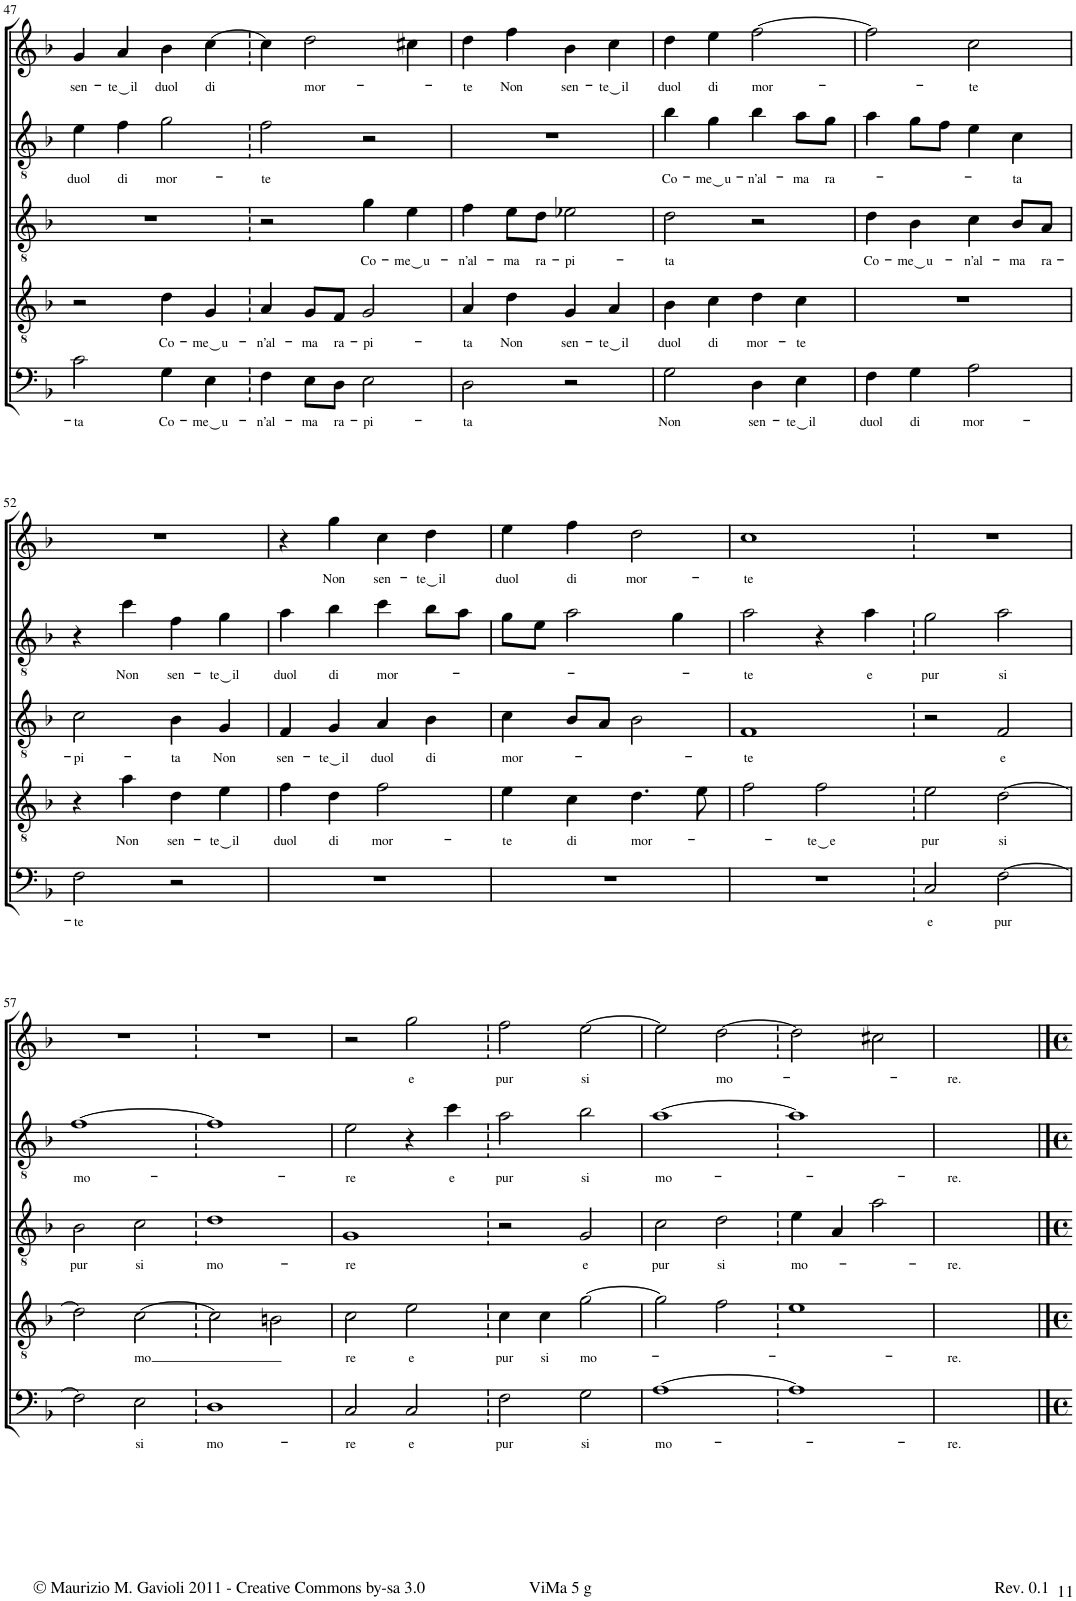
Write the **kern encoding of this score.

**kern	**text	**kern	**text	**kern	**text	**kern	**text	**kern	**text
*part5	*part5	*part4	*part4	*part3	*part3	*part2	*part2	*part1	*part1
*staff5	*staff5	*staff4	*staff4	*staff3	*staff3	*staff2	*staff2	*staff1	*staff1
*I"Voice	*	*I"Voice	*	*I"Voice	*	*I"Voice	*	*I"Voice	*
*I'Vc	*	*I'Vc	*	*	*	*	*	*	*
!!LO:PB:g=z
*clefF4	*	*clefGv2	*	*clefGv2	*	*clefGv2	*	*clefG2	*
*k[b-]	*	*k[b-]	*	*k[b-]	*	*k[b-]	*	*k[b-]	*
*M4/4	*	*M4/4	*	*M4/4	*	*M4/4	*	*M4/4	*
*met(c)	*	*met(c)	*	*met(c)	*	*met(c)	*	*met(c)	*
=47	=47	=47	=47	=47	=47	=47	=47	=47	=47
!	!LO:LY:b	!	!	!	!	!	!LO:LY:b	!	!LO:LY:b
2c\	-ta	2r	.	1r	.	4e\	duol	4g/	sen-
!	!	!	!	!	!	!	!LO:LY:b	!	!LO:LY:b
.	.	.	.	.	.	4f\	di	4a/	-te‿il
!	!LO:LY:b	!	!LO:LY:b	!	!	!	!LO:LY:b	!	!LO:LY:b
4G\	Co-	4d\	Co-	.	.	2g\	mor-	4b-\	duol
!	!LO:LY:b	!	!LO:LY:b	!	!	!	!	!	!LO:LY:b
4E\	-me‿u-	4G/	-me‿u-	.	.	.	.	[4cc\	di
=48	=48	=48	=48	=48	=48	=48	=48	=48	=48
!	!LO:LY:b	!	!LO:LY:b	!	!	!	!LO:LY:b	!	!
4F\	-n’al-	4A/	-n’al-	2r	.	2f\	-te	4cc\]	.
!	!LO:LY:b	!	!LO:LY:b	!	!	!	!	!	!LO:LY:b
8E\L	-ma	8G/L	-ma	.	.	.	.	2dd\	mor-
!	!LO:LY:b	!	!LO:LY:b	!	!	!	!	!	!
8D\J	ra-	8F/J	ra-	.	.	.	.	.	.
!	!LO:LY:b	!	!LO:LY:b	!	!LO:LY:b	!	!	!	!
2E\	-pi-	2G/	-pi-	4g\	Co-	2r	.	.	.
!	!	!	!	!	!LO:LY:b	!	!	!	!
.	.	.	.	4e\	-me‿u-	.	.	4cc#X\	.
=49	=49	=49	=49	=49	=49	=49	=49	=49	=49
!	!LO:LY:b	!	!LO:LY:b	!	!LO:LY:b	!	!	!	!LO:LY:b
2D\	-ta	4A/	-ta	4f\	-n’al-	1r	.	4dd\	-te
!	!	!	!LO:LY:b	!	!LO:LY:b	!	!	!	!LO:LY:b
.	.	4d\	Non	8e\L	-ma	.	.	4ff\	Non
!	!	!	!	!	!LO:LY:b	!	!	!	!
.	.	.	.	8d\J	ra-	.	.	.	.
!	!	!	!LO:LY:b	!	!LO:LY:b	!	!	!	!LO:LY:b
2r	.	4G/	sen-	2e-X\	-pi-	.	.	4b-\	sen-
!	!	!	!LO:LY:b	!	!	!	!	!	!LO:LY:b
.	.	4A/	-te‿il	.	.	.	.	4cc\	-te‿il
=50	=50	=50	=50	=50	=50	=50	=50	=50	=50
!	!LO:LY:b	!	!LO:LY:b	!	!LO:LY:b	!	!LO:LY:b	!	!LO:LY:b
2G\	Non	4B-\	duol	2d\	-ta	4b-\	Co-	4dd\	duol
!	!	!	!LO:LY:b	!	!	!	!LO:LY:b	!	!LO:LY:b
.	.	4c\	di	.	.	4g\	-me‿u-	4ee\	di
!	!LO:LY:b	!	!LO:LY:b	!	!	!	!LO:LY:b	!	!LO:LY:b
4D\	sen-	4d\	mor-	2r	.	4b-\	-n’al-	[2ff\	mor-
!	!LO:LY:b	!	!LO:LY:b	!	!	!	!LO:LY:b	!	!
4E\	-te‿il	4c\	-te	.	.	8a\L	-ma	.	.
!	!	!	!	!	!	!	!LO:LY:b	!	!
.	.	.	.	.	.	8g\J	ra-	.	.
=51	=51	=51	=51	=51	=51	=51	=51	=51	=51
!	!LO:LY:b	!	!	!	!LO:LY:b	!	!	!	!
4F\	duol	1r	.	4d\	Co-	4a\	.	2ff\]	.
!	!LO:LY:b	!	!	!	!LO:LY:b	!	!	!	!
4G\	di	.	.	4B-\	-me‿u-	8g\L	.	.	.
.	.	.	.	.	.	8f\J	.	.	.
!	!LO:LY:b	!	!	!	!LO:LY:b	!	!	!	!LO:LY:b
2A\	mor-	.	.	4c\	-n’al-	4e\	.	2cc\	-te
!	!	!	!	!	!LO:LY:b	!	!LO:LY:b	!	!
.	.	.	.	8B-/L	-ma	4c\	-ta	.	.
!	!	!	!	!	!LO:LY:b	!	!	!	!
.	.	.	.	8A/J	ra-	.	.	.	.
!!LO:LB:g=z
=52	=52	=52	=52	=52	=52	=52	=52	=52	=52
!	!LO:LY:b	!	!	!	!LO:LY:b	!	!	!	!
2F\	-te	4r	.	2c\	-pi-	4r	.	1r	.
!	!	!	!LO:LY:b	!	!	!	!LO:LY:b	!	!
.	.	4a\	Non	.	.	4cc\	Non	.	.
!	!	!	!LO:LY:b	!	!LO:LY:b	!	!LO:LY:b	!	!
2r	.	4d\	sen-	4B-\	-ta	4f\	sen-	.	.
!	!	!	!LO:LY:b	!	!LO:LY:b	!	!LO:LY:b	!	!
.	.	4e\	-te‿il	4G/	Non	4g\	-te‿il	.	.
=53	=53	=53	=53	=53	=53	=53	=53	=53	=53
!	!	!	!LO:LY:b	!	!LO:LY:b	!	!LO:LY:b	!	!
1r	.	4f\	duol	4F/	sen-	4a\	duol	4r	.
!	!	!	!LO:LY:b	!	!LO:LY:b	!	!LO:LY:b	!	!LO:LY:b
.	.	4d\	di	4G/	-te‿il	4b-\	di	4gg\	Non
!	!	!	!LO:LY:b	!	!LO:LY:b	!	!LO:LY:b	!	!LO:LY:b
.	.	2f\	mor-	4A/	duol	4cc\	mor-	4cc\	sen-
!	!	!	!	!	!LO:LY:b	!	!	!	!LO:LY:b
.	.	.	.	4B-\	di	8b-\L	.	4dd\	-te‿il
.	.	.	.	.	.	8a\J	.	.	.
=54	=54	=54	=54	=54	=54	=54	=54	=54	=54
!	!	!	!LO:LY:b	!	!LO:LY:b	!	!	!	!LO:LY:b
1r	.	4e\	-te	4c\	mor-	8g\L	.	4ee\	duol
.	.	.	.	.	.	8e\J	.	.	.
!	!	!	!LO:LY:b	!	!	!	!	!	!LO:LY:b
.	.	4c\	di	8B-/L	.	2a\	.	4ff\	di
.	.	.	.	8A/J	.	.	.	.	.
!	!	!	!LO:LY:b	!	!	!	!	!	!LO:LY:b
.	.	4.d\	mor-	2B-\	.	.	.	2dd\	mor-
.	.	.	.	.	.	4g\	.	.	.
.	.	8e\	.	.	.	.	.	.	.
=55	=55	=55	=55	=55	=55	=55	=55	=55	=55
!	!	!	!	!	!LO:LY:b	!	!LO:LY:b	!	!LO:LY:b
1r	.	2f\	.	1F	-te	2a\	-te	1cc	-te
!	!	!	!LO:LY:b	!	!	!	!	!	!
.	.	2f\	-te‿e	.	.	4r	.	.	.
!	!	!	!	!	!	!	!LO:LY:b	!	!
.	.	.	.	.	.	4a\	e	.	.
=56	=56	=56	=56	=56	=56	=56	=56	=56	=56
!	!LO:LY:b	!	!LO:LY:b	!	!	!	!LO:LY:b	!	!
2C/	e	2e\	pur	2r	.	2g\	pur	1r	.
!	!LO:LY:b	!	!LO:LY:b	!	!LO:LY:b	!	!LO:LY:b	!	!
[2F\	pur	[2d\	si	2F/	e	2a\	si	.	.
!!LO:LB:g=z
=57	=57	=57	=57	=57	=57	=57	=57	=57	=57
!	!	!	!	!	!LO:LY:b	!	!LO:LY:b	!	!
2F\]	.	2d\]	.	2B-\	pur	[1f	mo-	1r	.
!	!LO:LY:b	!	!LO:LY:b	!	!LO:LY:b	!	!	!	!
2E\	si	[2c\	mo	2c\	si	.	.	.	.
=58	=58	=58	=58	=58	=58	=58	=58	=58	=58
!	!LO:LY:b	!	!	!	!LO:LY:b	!	!	!	!
1D	mo-	2c\]	.	1d	mo-	1f]	.	1r	.
.	.	2Bn\	.	.	.	.	.	.	.
=59	=59	=59	=59	=59	=59	=59	=59	=59	=59
!	!LO:LY:b	!	!LO:LY:b	!	!LO:LY:b	!	!LO:LY:b	!	!
2C/	-re	2c\	re	1G	-re	2e\	-re	2r	.
!	!LO:LY:b	!	!LO:LY:b	!	!	!	!	!	!LO:LY:b
2C/	e	2e\	e	.	.	4r	.	2gg\	e
!	!	!	!	!	!	!	!LO:LY:b	!	!
.	.	.	.	.	.	4cc\	e	.	.
=60	=60	=60	=60	=60	=60	=60	=60	=60	=60
!	!LO:LY:b	!	!LO:LY:b	!	!	!	!LO:LY:b	!	!LO:LY:b
2F\	pur	4c\	pur	2r	.	2a\	pur	2ff\	pur
!	!	!	!LO:LY:b	!	!	!	!	!	!
.	.	4c\	si	.	.	.	.	.	.
!	!LO:LY:b	!	!LO:LY:b	!	!LO:LY:b	!	!LO:LY:b	!	!LO:LY:b
2G\	si	[2g\	mo-	2G/	e	2b-\	si	[2ee\	si
=61	=61	=61	=61	=61	=61	=61	=61	=61	=61
!	!LO:LY:b	!	!	!	!LO:LY:b	!	!LO:LY:b	!	!
[1A	mo-	2g\]	.	2c\	pur	[1a	mo-	2ee\]	.
!	!	!	!	!	!LO:LY:b	!	!	!	!LO:LY:b
.	.	2f\	.	2d\	si	.	.	[2dd\	mo-
=62	=62	=62	=62	=62	=62	=62	=62	=62	=62
!	!	!	!	!	!LO:LY:b	!	!	!	!
1A]	.	1e	.	4e\	mo-	1a]	.	2dd\]	.
.	.	.	.	4A/	.	.	.	.	.
.	.	.	.	2a\	.	.	.	2cc#X\	.
=63	=63	=63	=63	=63	=63	=63	=63	=63	=63
!	!LO:LY:b	!	!LO:LY:b	!	!LO:LY:b	!	!LO:LY:b	!	!LO:LY:b
1D	-re.	1d	-re.	1a	-re.	1f#X	-re.	1dd	-re.
==	==	==	==	==	==	==	==	==	==
*-	*-	*-	*-	*-	*-	*-	*-	*-	*-
